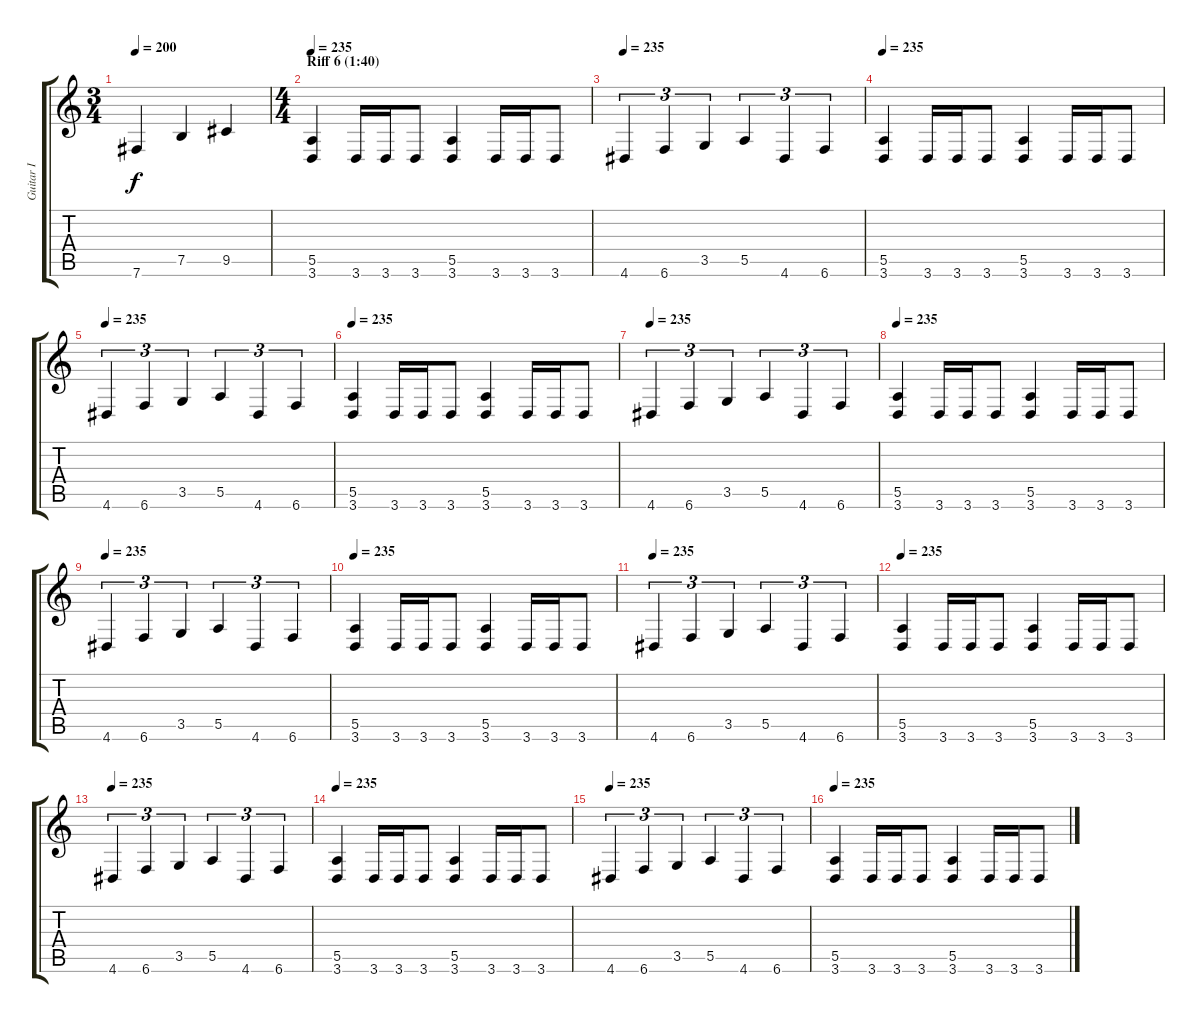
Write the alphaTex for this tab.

\track ("Guitar I" "Guitar I") {instrument distortionguitar}
\staff {score tabs}
\tuning (B3 Gb3 D3 A2 E2 B1) {hide}
\ts (3 4)
\tempo 200
\clef g2
\ks c
7.6.4{dy f} 7.5.4 9.5.4 |
\ts (4 4)
\section ("" "Riff 6 (1:40)")
\tempo 235
(5.5 3.6).4 3.6.16 3.6.16 3.6.8 (5.5 3.6).4 3.6.16 3.6.16 3.6.8 |
\tempo 235
4.6.4{tu (3 2)} 6.6.4{tu (3 2)} 3.5.4{tu (3 2)} 5.5.4{tu (3 2)} 4.6.4{tu (3 2)} 6.6.4{tu (3 2)} |
\tempo 235
(5.5 3.6).4 3.6.16 3.6.16 3.6.8 (5.5 3.6).4 3.6.16 3.6.16 3.6.8 |
\tempo 235
4.6.4{tu (3 2)} 6.6.4{tu (3 2)} 3.5.4{tu (3 2)} 5.5.4{tu (3 2)} 4.6.4{tu (3 2)} 6.6.4{tu (3 2)} |
\tempo 235
(5.5 3.6).4 3.6.16 3.6.16 3.6.8 (5.5 3.6).4 3.6.16 3.6.16 3.6.8 |
\tempo 235
4.6.4{tu (3 2)} 6.6.4{tu (3 2)} 3.5.4{tu (3 2)} 5.5.4{tu (3 2)} 4.6.4{tu (3 2)} 6.6.4{tu (3 2)} |
\tempo 235
(5.5 3.6).4 3.6.16 3.6.16 3.6.8 (5.5 3.6).4 3.6.16 3.6.16 3.6.8 |
\tempo 235
4.6.4{tu (3 2)} 6.6.4{tu (3 2)} 3.5.4{tu (3 2)} 5.5.4{tu (3 2)} 4.6.4{tu (3 2)} 6.6.4{tu (3 2)} |
\tempo 235
(5.5 3.6).4 3.6.16 3.6.16 3.6.8 (5.5 3.6).4 3.6.16 3.6.16 3.6.8 |
\tempo 235
4.6.4{tu (3 2)} 6.6.4{tu (3 2)} 3.5.4{tu (3 2)} 5.5.4{tu (3 2)} 4.6.4{tu (3 2)} 6.6.4{tu (3 2)} |
\tempo 235
(5.5 3.6).4 3.6.16 3.6.16 3.6.8 (5.5 3.6).4 3.6.16 3.6.16 3.6.8 |
\tempo 235
4.6.4{tu (3 2)} 6.6.4{tu (3 2)} 3.5.4{tu (3 2)} 5.5.4{tu (3 2)} 4.6.4{tu (3 2)} 6.6.4{tu (3 2)} |
\tempo 235
(5.5 3.6).4 3.6.16 3.6.16 3.6.8 (5.5 3.6).4 3.6.16 3.6.16 3.6.8 |
\tempo 235
4.6.4{tu (3 2)} 6.6.4{tu (3 2)} 3.5.4{tu (3 2)} 5.5.4{tu (3 2)} 4.6.4{tu (3 2)} 6.6.4{tu (3 2)} |
\tempo 235
(5.5 3.6).4 3.6.16 3.6.16 3.6.8 (5.5 3.6).4 3.6.16 3.6.16 3.6.8
